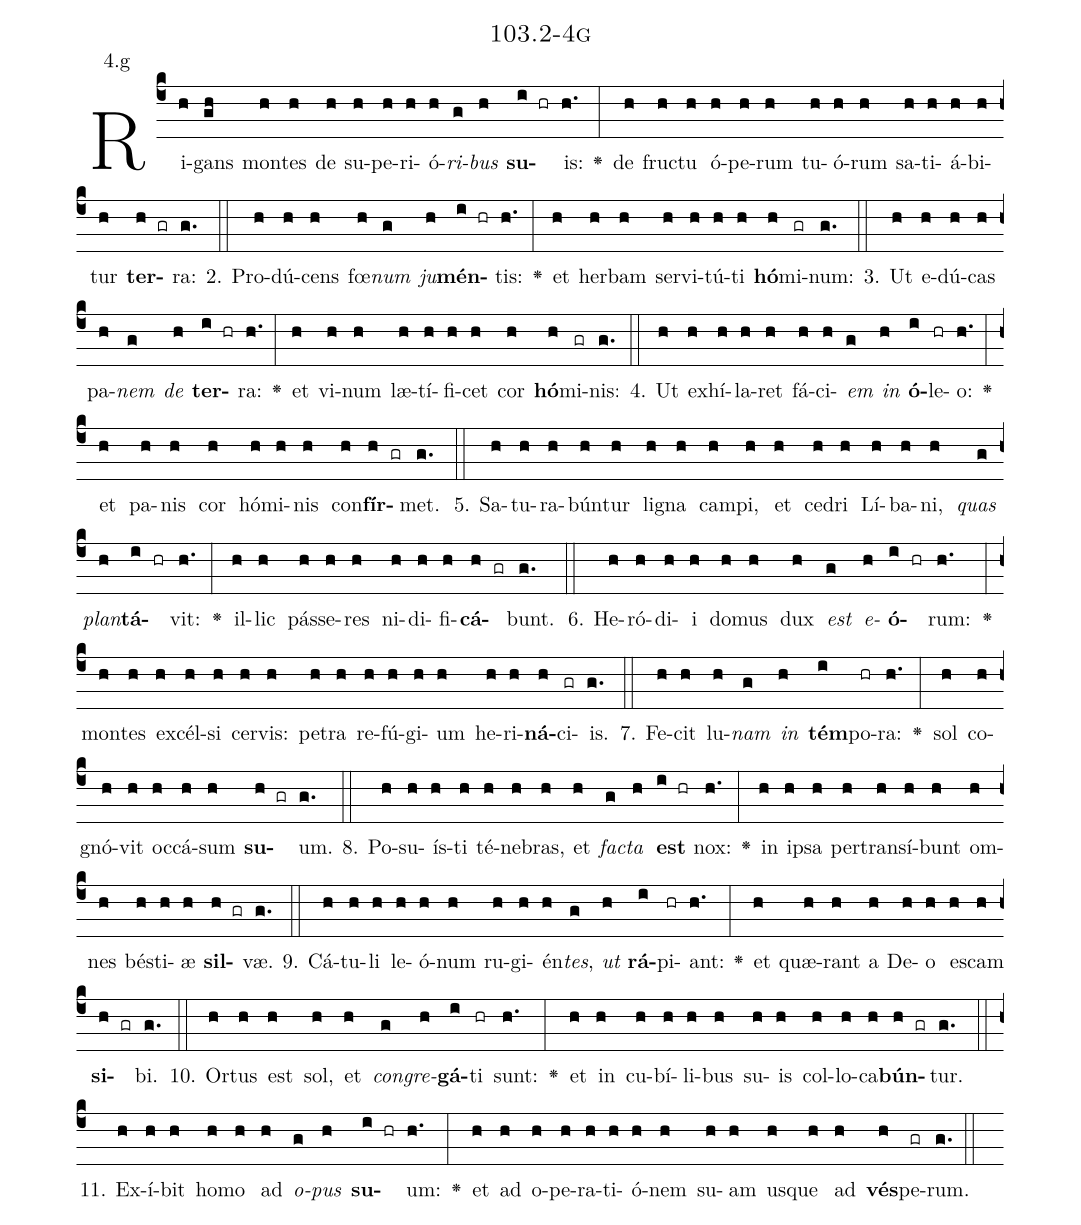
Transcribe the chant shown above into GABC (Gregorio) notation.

name: 103.2-4g;
annotation: 4.g;
%%
(c4)Ri(h)gans(gh) mon(h)tes(h) de(h) su(h)pe(h)ri(h)ó(h)<i>ri</i>(g)<i>bus</i>(h) <b>su</b>(i hr)is:(h.) <v>\greheightstar</v>(:) de(h) fruc(h)tu(h) ó(h)pe(h)rum(h) tu(h)ó(h)rum(h) sa(h)ti(h)á(h)bi(h)tur(h) <b>ter</b>(h gr)ra:(g.) (::)
2. Pro(h)dú(h)cens(h) fœ(h)<i>num</i>(g) <i>ju</i>(h)<b>mén</b>(i hr)tis:(h.) <v>\greheightstar</v>(:) et(h) her(h)bam(h) ser(h)vi(h)tú(h)ti(h) <b>hó</b>(h)mi(gr)num:(g.) (::)
3. Ut(h) e(h)dú(h)cas(h) pa(h)<i>nem</i>(g) <i>de</i>(h) <b>ter</b>(i hr)ra:(h.) <v>\greheightstar</v>(:) et(h) vi(h)num(h) læ(h)tí(h)fi(h)cet(h) cor(h) <b>hó</b>(h)mi(gr)nis:(g.) (::)
4. Ut(h) ex(h)hí(h)la(h)ret(h) fá(h)ci(h)<i>em</i>(g) <i>in</i>(h) <b>ó</b>(i)le(hr)o:(h.) <v>\greheightstar</v>(:) et(h) pa(h)nis(h) cor(h) hó(h)mi(h)nis(h) con(h)<b>fír</b>(h gr)met.(g.) (::)
5. Sa(h)tu(h)ra(h)bún(h)tur(h) li(h)gna(h) cam(h)pi,(h) et(h) ce(h)dri(h) Lí(h)ba(h)ni,(h) <i>quas</i>(g) <i>plan</i>(h)<b>tá</b>(i hr)vit:(h.) <v>\greheightstar</v>(:) il(h)lic(h) pás(h)se(h)res(h) ni(h)di(h)fi(h)<b>cá</b>(h gr)bunt.(g.) (::)
6. He(h)ró(h)di(h)i(h) do(h)mus(h) dux(h) <i>est</i>(g) <i>e</i>(h)<b>ó</b>(i hr)rum:(h.) <v>\greheightstar</v>(:) mon(h)tes(h) ex(h)cél(h)si(h) cer(h)vis:(h) pe(h)tra(h) re(h)fú(h)gi(h)um(h) he(h)ri(h)<b>ná</b>(h)ci(gr)is.(g.) (::)
7. Fe(h)cit(h) lu(h)<i>nam</i>(g) <i>in</i>(h) <b>tém</b>(i)po(hr)ra:(h.) <v>\greheightstar</v>(:) sol(h) co(h)gnó(h)vit(h) oc(h)cá(h)sum(h) <b>su</b>(h gr)um.(g.) (::)
8. Po(h)su(h)ís(h)ti(h) té(h)ne(h)bras,(h) et(h) <i>fac</i>(g)<i>ta</i>(h) <b>est</b>(i hr) nox:(h.) <v>\greheightstar</v>(:) in(h) ip(h)sa(h) per(h)trans(h)í(h)bunt(h) om(h)nes(h) bés(h)ti(h)æ(h) <b>sil</b>(h gr)væ.(g.) (::)
9. Cá(h)tu(h)li(h) le(h)ó(h)num(h) ru(h)gi(h)én(h)<i>tes</i>,(g) <i>ut</i>(h) <b>rá</b>(i)pi(hr)ant:(h.) <v>\greheightstar</v>(:) et(h) quæ(h)rant(h) a(h) De(h)o(h) es(h)cam(h) <b>si</b>(h gr)bi.(g.) (::)
10. Or(h)tus(h) est(h) sol,(h) et(h) <i>con</i>(g)<i>gre</i>(h)<b>gá</b>(i)ti(hr) sunt:(h.) <v>\greheightstar</v>(:) et(h) in(h) cu(h)bí(h)li(h)bus(h) su(h)is(h) col(h)lo(h)ca(h)<b>bún</b>(h gr)tur.(g.) (::)
11. Ex(h)í(h)bit(h) ho(h)mo(h) ad(h) <i>o</i>(g)<i>pus</i>(h) <b>su</b>(i hr)um:(h.) <v>\greheightstar</v>(:) et(h) ad(h) o(h)pe(h)ra(h)ti(h)ó(h)nem(h) su(h)am(h) us(h)que(h) ad(h) <b>vés</b>(h)pe(gr)rum.(g.) (::)
